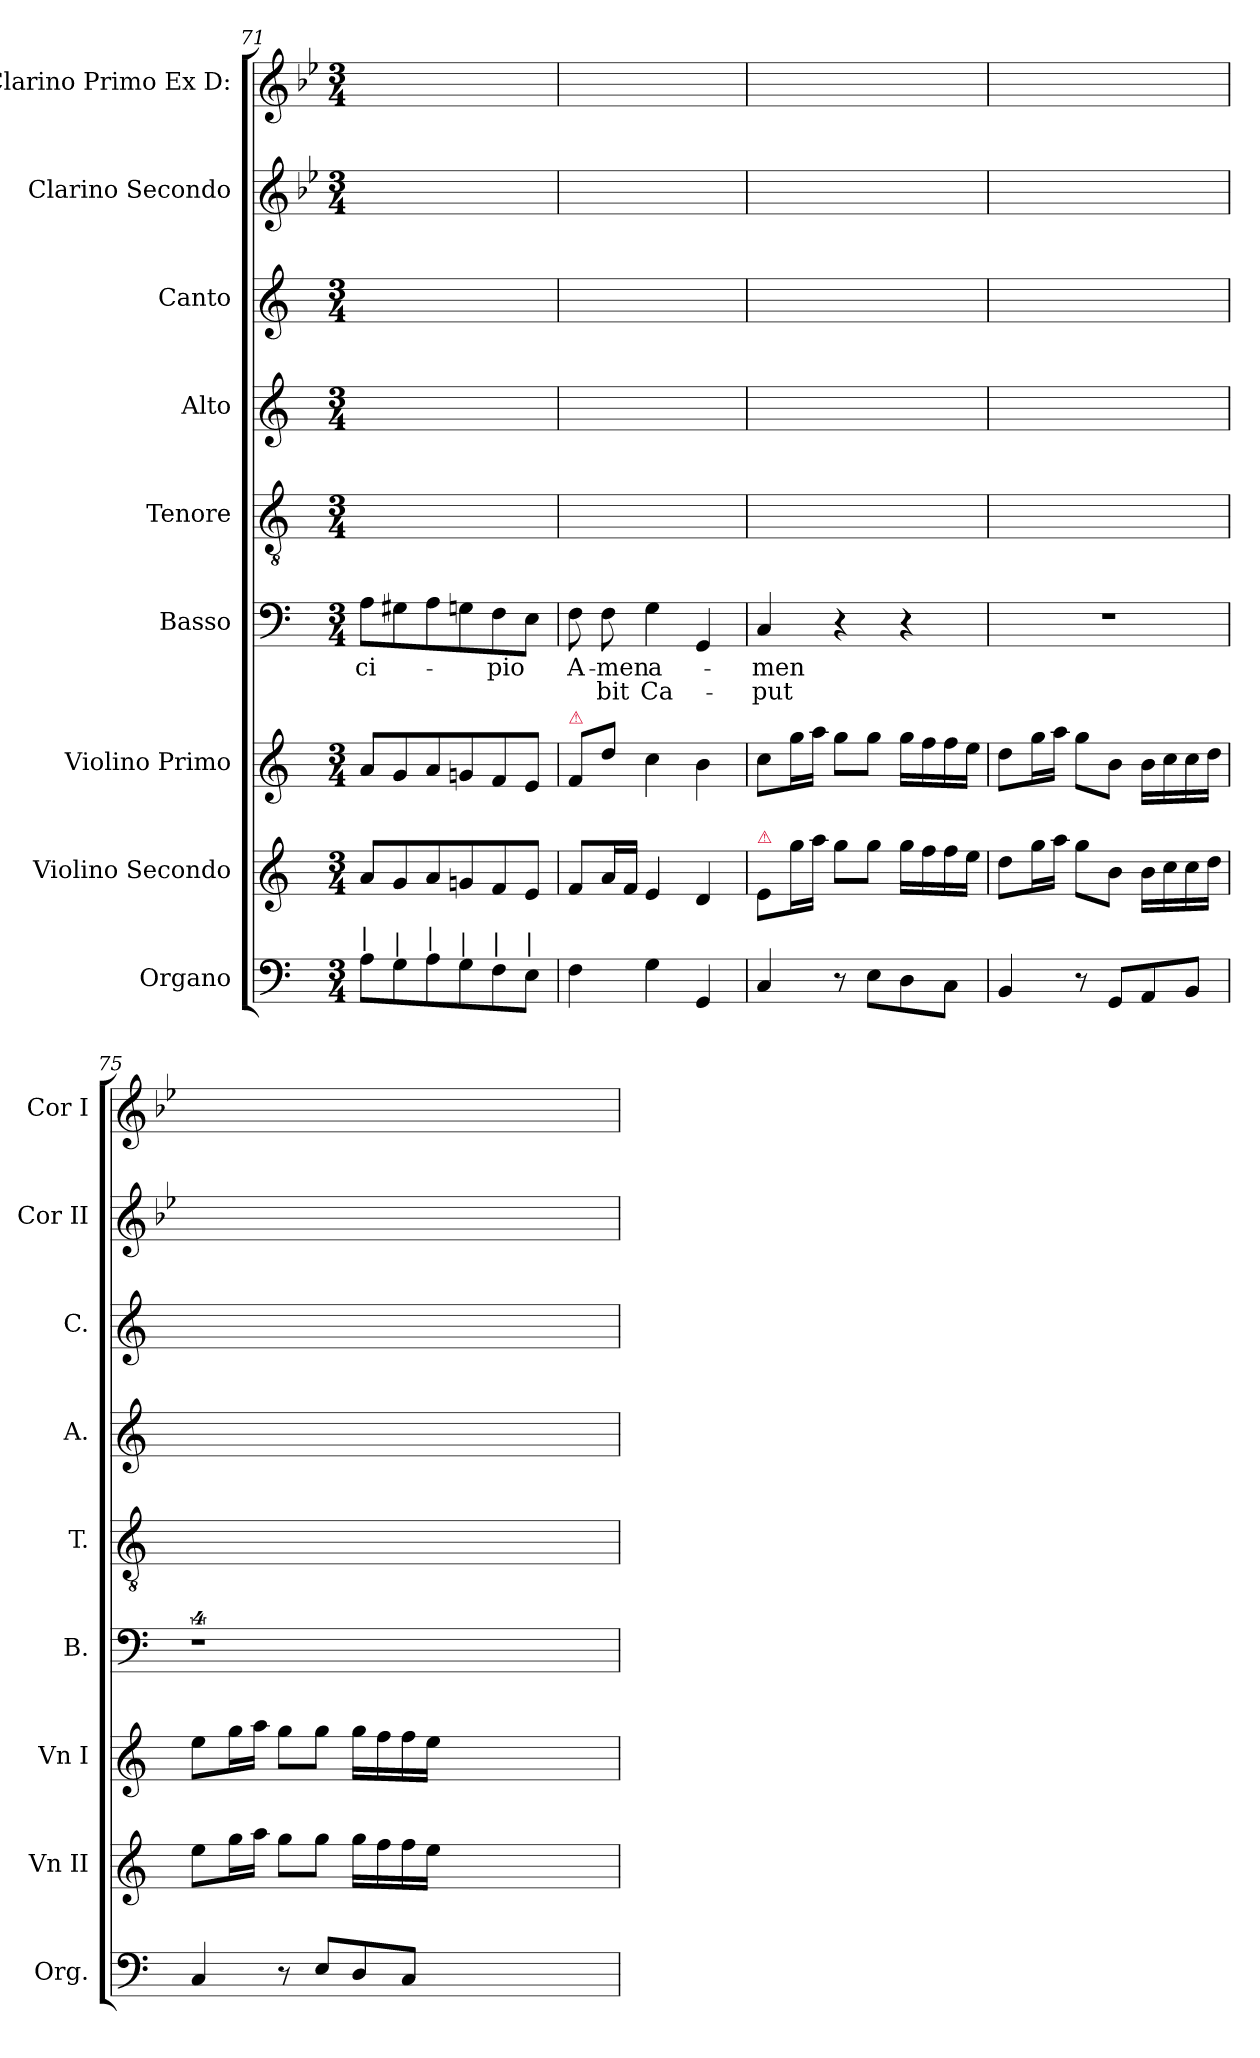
**kern	**dynam	**kern	**dynam	**kern	**dynam	**kern	**text	**text	**kern	**kern	**kern	**kern	**kern
*part9	*part9	*part8	*part8	*part7	*part7	*part6	*part6	*part6	*part5	*part4	*part3	*part2	*part1
*staff9	*staff9	*staff8	*staff8	*staff7	*staff7	*staff6	*staff6	*staff6	*staff5	*staff4	*staff3	*staff2	*staff1
*I"Organo	*	*I"Violino Secondo	*	*I"Violino Primo	*	*I"Basso	*	*	*I"Tenore	*I"Alto	*I"Canto	*I"Clarino Secondo	*I"Clarino Primo Ex D:
*I'Org.	*	*I'Vn II	*	*I'Vn I	*	*I'B.	*	*	*I'T.	*I'A.	*I'C.	*I'Cor II	*I'Cor I
*clefF4	*	*clefG2	*	*clefG2	*	*clefF4	*	*	*clefGv2	*clefG2	*clefG2	*clefG2	*clefG2
*	*	*	*	*	*	*	*	*	*	*	*	*ITrd-1c-2	*ITrd-1c-2
*k[]	*	*k[]	*	*k[]	*	*k[]	*	*	*k[]	*k[]	*k[]	*k[]	*k[]
*C:	*	*C:	*	*C:	*	*C:	*	*	*C:	*C:	*C:	*C:	*C:
*M3/4	*	*M3/4	*	*M3/4	*	*M3/4	*	*	*M3/4	*M3/4	*M3/4	*M3/4	*M3/4
=71	=71	=71	=71	=71	=71	=71	=71	=71	=71	=71	=71	=71	=71
!LO:TX:a:t=|	!	!	!	!	!	!	!	!	!	!	!	!	!
8A\L	.	8a/L	.	8a/L	.	8A\L	-ci-	.	2.ryy	2.ryy	2.ryy	2.ryy	2.ryy
!LO:TX:a:t=|	!	!	!	!	!	!	!	!	!	!	!	!	!
8G\	.	8g/	.	8g/	.	8G#X\	.	.	.	.	.	.	.
!LO:TX:a:t=|	!	!	!	!	!	!	!	!	!	!	!	!	!
8A\	.	8a/	.	8a/	.	8A\	.	.	.	.	.	.	.
!LO:TX:a:t=|	!	!	!	!	!	!	!	!	!	!	!	!	!
8G\	.	8gn/	.	8gn/	.	8Gn\	.	.	.	.	.	.	.
!LO:TX:a:t=|	!	!	!	!	!	!	!	!	!	!	!	!	!
8F\	.	8f/	.	8f/	.	8F\	pio	.	.	.	.	.	.
!LO:TX:a:t=|	!	!	!	!	!	!	!	!	!	!	!	!	!
8E\J	.	8e/J	.	8e/J	.	8E\J	.	.	.	.	.	.	.
=72	=72	=72	=72	=72	=72	=72	=72	=72	=72	=72	=72	=72	=72
!	!	!	!	!LO:TX:a:color=crimson:t=⚠	!	!	!	!	!	!	!	!	!
4F\	.	8f/L	.	8f/L	.	8F\	A-	.	2.ryy	2.ryy	2.ryy	2.ryy	2.ryy
.	.	16a/L	.	8dd\J	.	8F\	-men	-bit	.	.	.	.	.
.	.	16f/JJ	.	.	.	.	.	.	.	.	.	.	.
4G\	.	4e/	.	4cc\	.	4G\	a-	Ca-	.	.	.	.	.
4GG/	.	4d/	.	4b\	.	4GG/	.	.	.	.	.	.	.
=73	=73	=73	=73	=73	=73	=73	=73	=73	=73	=73	=73	=73	=73
!	!	!LO:TX:a:color=crimson:t=⚠	!	!	!	!	!	!	!	!	!	!	!
!	!LO:DY:a:rj	!	!LO:DY:a:rj	!	!	!	!	!	!	!	!	!	!
4C/	f&colon;	8e/L	for	8cc\L	for&colon;	4C/	-men	-put	2.ryy	2.ryy	2.ryy	2.ryy	2.ryy
.	.	16gg\L	.	16gg\L	.	.	.	.	.	.	.	.	.
.	.	16aa\JJ	.	16aa\JJ	.	.	.	.	.	.	.	.	.
8r	.	8gg\L	.	8gg\L	.	4r	.	.	.	.	.	.	.
8E\L	.	8gg\J	.	8gg\J	.	.	.	.	.	.	.	.	.
8D\	.	16gg\LL	.	16gg\LL	.	4r	.	.	.	.	.	.	.
.	.	16ff\	.	16ff\	.	.	.	.	.	.	.	.	.
8C\J	.	16ff\	.	16ff\	.	.	.	.	.	.	.	.	.
.	.	16ee\JJ	.	16ee\JJ	.	.	.	.	.	.	.	.	.
=74	=74	=74	=74	=74	=74	=74	=74	=74	=74	=74	=74	=74	=74
4BB/	.	8dd\L	.	8dd\L	.	2.r	.	.	2.ryy	2.ryy	2.ryy	2.ryy	2.ryy
.	.	16gg\L	.	16gg\L	.	.	.	.	.	.	.	.	.
.	.	16aa\JJ	.	16aa\JJ	.	.	.	.	.	.	.	.	.
8r	.	8gg\L	.	8gg\L	.	.	.	.	.	.	.	.	.
8GG/L	.	8b\J	.	8b\J	.	.	.	.	.	.	.	.	.
8AA/	.	16b\LL	.	16b\LL	.	.	.	.	.	.	.	.	.
.	.	16cc\	.	16cc\	.	.	.	.	.	.	.	.	.
8BB/J	.	16cc\	.	16cc\	.	.	.	.	.	.	.	.	.
.	.	16dd\JJ	.	16dd\JJ	.	.	.	.	.	.	.	.	.
=75	=75	=75	=75	=75	=75	=75	=75	=75	=75	=75	=75	=75	=75
4C/	.	8ee\L	.	8ee\L	.	4%9r	.	.	2.ryy	2.ryy	2.ryy	2.ryy	2.ryy
.	.	16gg\L	.	16gg\L	.	.	.	.	.	.	.	.	.
.	.	16aa\JJ	.	16aa\JJ	.	.	.	.	.	.	.	.	.
8r	.	8gg\L	.	8gg\L	.	.	.	.	.	.	.	.	.
8E/L	.	8gg\J	.	8gg\J	.	.	.	.	.	.	.	.	.
8D/	.	16gg\LL	.	16gg\LL	.	.	.	.	.	.	.	.	.
.	.	16ff\	.	16ff\	.	.	.	.	.	.	.	.	.
8C/J	.	16ff\	.	16ff\	.	.	.	.	.	.	.	.	.
.	.	16ee\JJ	.	16ee\JJ	.	.	.	.	.	.	.	.	.
1.ryy	.	1.ryy	.	1.ryy	.	.	.	.	1.ryy	1.ryy	1.ryy	1.ryy	1.ryy
=	=	=	=	=	=	=	=	=	=	=	=	=	=
*-	*-	*-	*-	*-	*-	*-	*-	*-	*-	*-	*-	*-	*-
